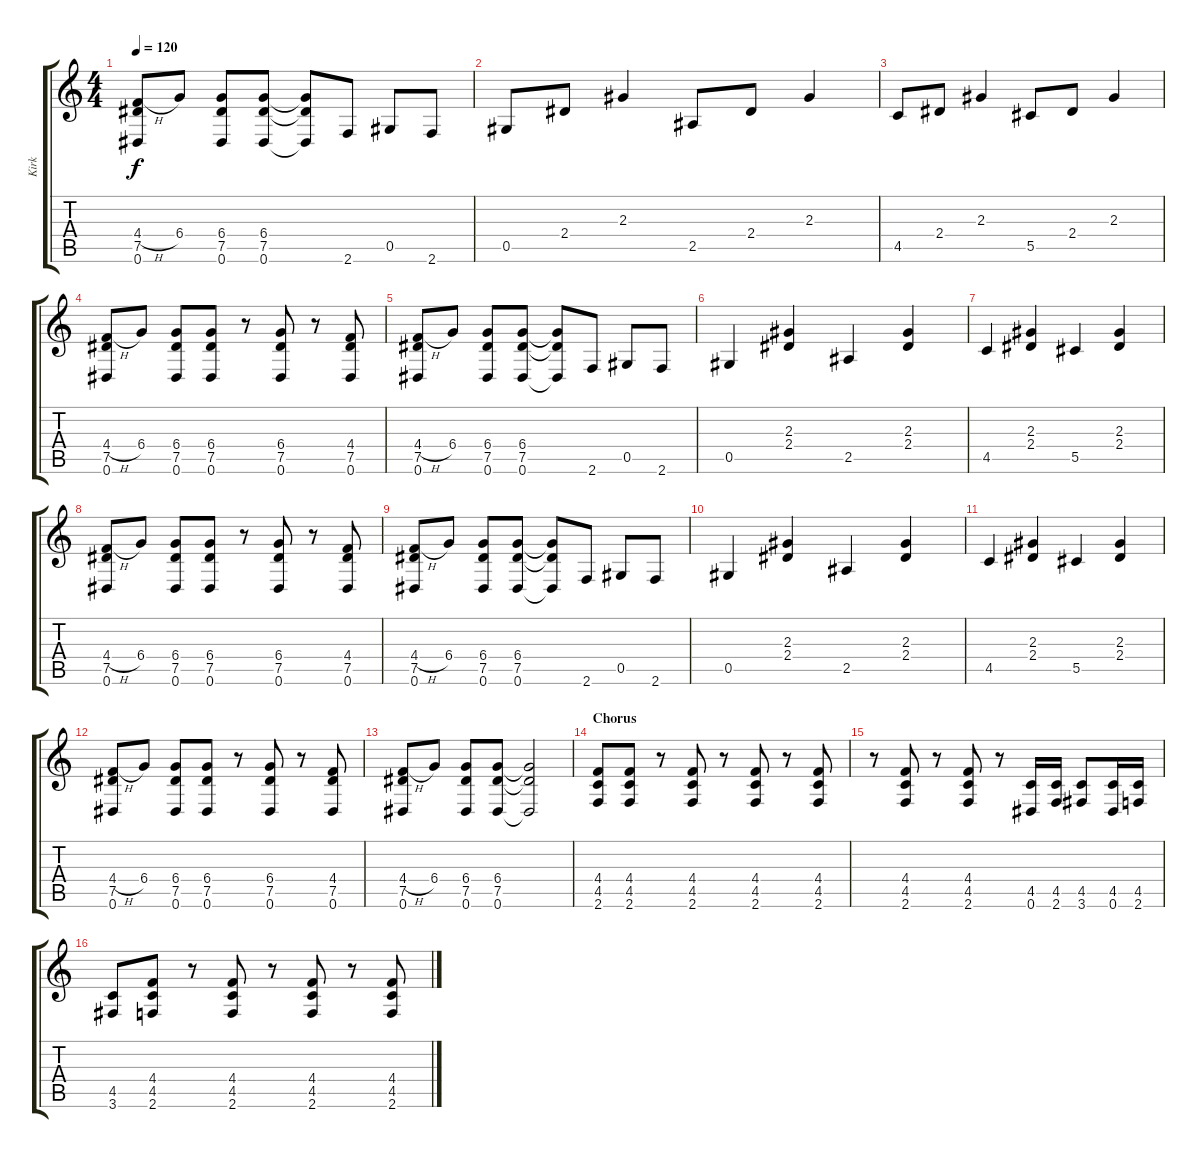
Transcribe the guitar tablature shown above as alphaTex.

\track ("Kirk" "Kirk") {instrument distortionguitar}
\staff {score tabs}
\tuning (Eb4 Bb3 Gb3 Db3 Ab2 Eb2) {hide}
\ts (4 4)
\tempo 120
\clef g2
\ks c
(4.4{h} 7.5 0.6).8{dy f} 6.4.8 (6.4 7.5 0.6).8 (6.4 7.5 0.6).8 (6.4{t} 7.5{t} 0.6{t}).8 2.6.8 0.5.8 2.6.8 |
0.5.8 2.4.8 2.3.4 2.5.8 2.4.8 2.3.4 |
4.5.8 2.4.8 2.3.4 5.5.8 2.4.8 2.3.4 |
(4.4{h} 7.5 0.6).8 6.4.8 (6.4 7.5 0.6).8 (6.4 7.5 0.6).8 r.8 (6.4 7.5 0.6).8 r.8 (4.4 7.5 0.6).8 |
(4.4{h} 7.5 0.6).8 6.4.8 (6.4 7.5 0.6).8 (6.4 7.5 0.6).8 (6.4{t} 7.5{t} 0.6{t}).8 2.6.8 0.5.8 2.6.8 |
0.5.4 (2.3 2.4).4 2.5.4 (2.3 2.4).4 |
4.5.4 (2.3 2.4).4 5.5.4 (2.3 2.4).4 |
(4.4{h} 7.5 0.6).8 6.4.8 (6.4 7.5 0.6).8 (6.4 7.5 0.6).8 r.8 (6.4 7.5 0.6).8 r.8 (4.4 7.5 0.6).8 |
(4.4{h} 7.5 0.6).8 6.4.8 (6.4 7.5 0.6).8 (6.4 7.5 0.6).8 (6.4{t} 7.5{t} 0.6{t}).8 2.6.8 0.5.8 2.6.8 |
0.5.4 (2.3 2.4).4 2.5.4 (2.3 2.4).4 |
4.5.4 (2.3 2.4).4 5.5.4 (2.3 2.4).4 |
(4.4{h} 7.5 0.6).8 6.4.8 (6.4 7.5 0.6).8 (6.4 7.5 0.6).8 r.8 (6.4 7.5 0.6).8 r.8 (4.4 7.5 0.6).8 |
(4.4{h} 7.5 0.6).8 6.4.8 (6.4 7.5 0.6).8 (6.4 7.5 0.6).8 (6.4{t} 7.5{t} 0.6{t}).2 |
\section ("" "Chorus")
(4.4 4.5 2.6).8 (4.4 4.5 2.6).8 r.8 (4.4 4.5 2.6).8 r.8 (4.4 4.5 2.6).8 r.8 (4.4 4.5 2.6).8 |
r.8 (4.4 4.5 2.6).8 r.8 (4.4 4.5 2.6).8 r.8 (4.5 0.6).16 (4.5 2.6).16 (4.5 3.6).8 (4.5 0.6).16 (4.5 2.6).16 |
(4.5 3.6).8 (4.4 4.5 2.6).8 r.8 (4.4 4.5 2.6).8 r.8 (4.4 4.5 2.6).8 r.8 (4.4 4.5 2.6).8
